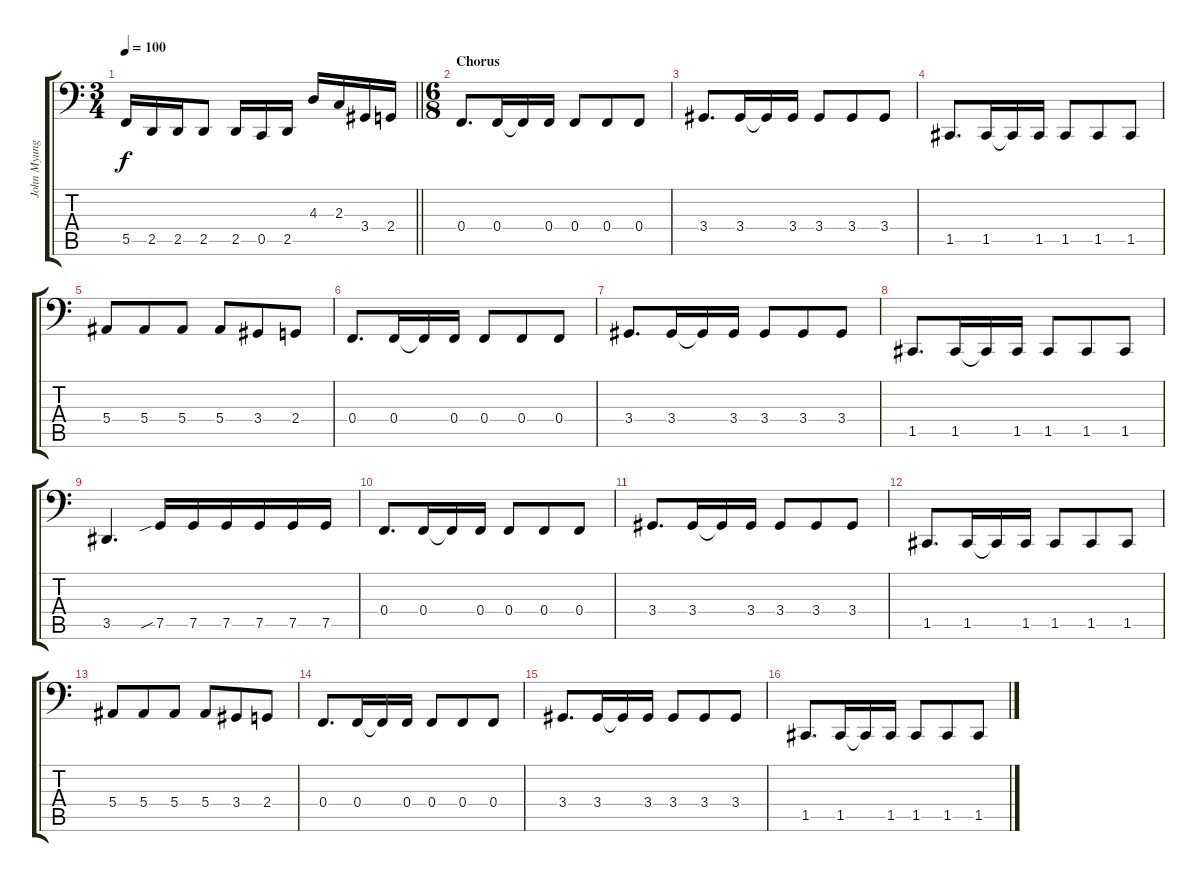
\track ("John Myung" "John Myung") {instrument electricbassfinger}
\staff {score tabs}
\tuning (Ab2 Eb2 Bb1 F1 C1 B0) {hide}
\ts (3 4)
\tempo 100
\clef f4
\barLineRight lightlight
\ks c
5.5.16{dy f} 2.5.16 2.5.16 2.5.8 2.5.16 0.5.16 2.5.16 4.3.16 2.3.16 3.4.16 2.4.16 |
\ts (6 8)
\section ("" "Chorus")
0.4.8{d} 0.4.16 0.4{t}.16 0.4.16 0.4.8 0.4.8 0.4.8 |
3.4.8{d} 3.4.16 3.4{t}.16 3.4.16 3.4.8 3.4.8 3.4.8 |
1.5.8{d} 1.5.16 1.5{t}.16 1.5.16 1.5.8 1.5.8 1.5.8 |
5.4.8 5.4.8 5.4.8 5.4.8 3.4.8 2.4.8 |
0.4.8{d} 0.4.16 0.4{t}.16 0.4.16 0.4.8 0.4.8 0.4.8 |
3.4.8{d} 3.4.16 3.4{t}.16 3.4.16 3.4.8 3.4.8 3.4.8 |
1.5.8{d} 1.5.16 1.5{t}.16 1.5.16 1.5.8 1.5.8 1.5.8 |
3.5.4{d} 7.5{sib}.16 7.5.16 7.5.16 7.5.16 7.5.16 7.5.16 |
0.4.8{d} 0.4.16 0.4{t}.16 0.4.16 0.4.8 0.4.8 0.4.8 |
3.4.8{d} 3.4.16 3.4{t}.16 3.4.16 3.4.8 3.4.8 3.4.8 |
1.5.8{d} 1.5.16 1.5{t}.16 1.5.16 1.5.8 1.5.8 1.5.8 |
5.4.8 5.4.8 5.4.8 5.4.8 3.4.8 2.4.8 |
0.4.8{d} 0.4.16 0.4{t}.16 0.4.16 0.4.8 0.4.8 0.4.8 |
3.4.8{d} 3.4.16 3.4{t}.16 3.4.16 3.4.8 3.4.8 3.4.8 |
1.5.8{d} 1.5.16 1.5{t}.16 1.5.16 1.5.8 1.5.8 1.5.8
